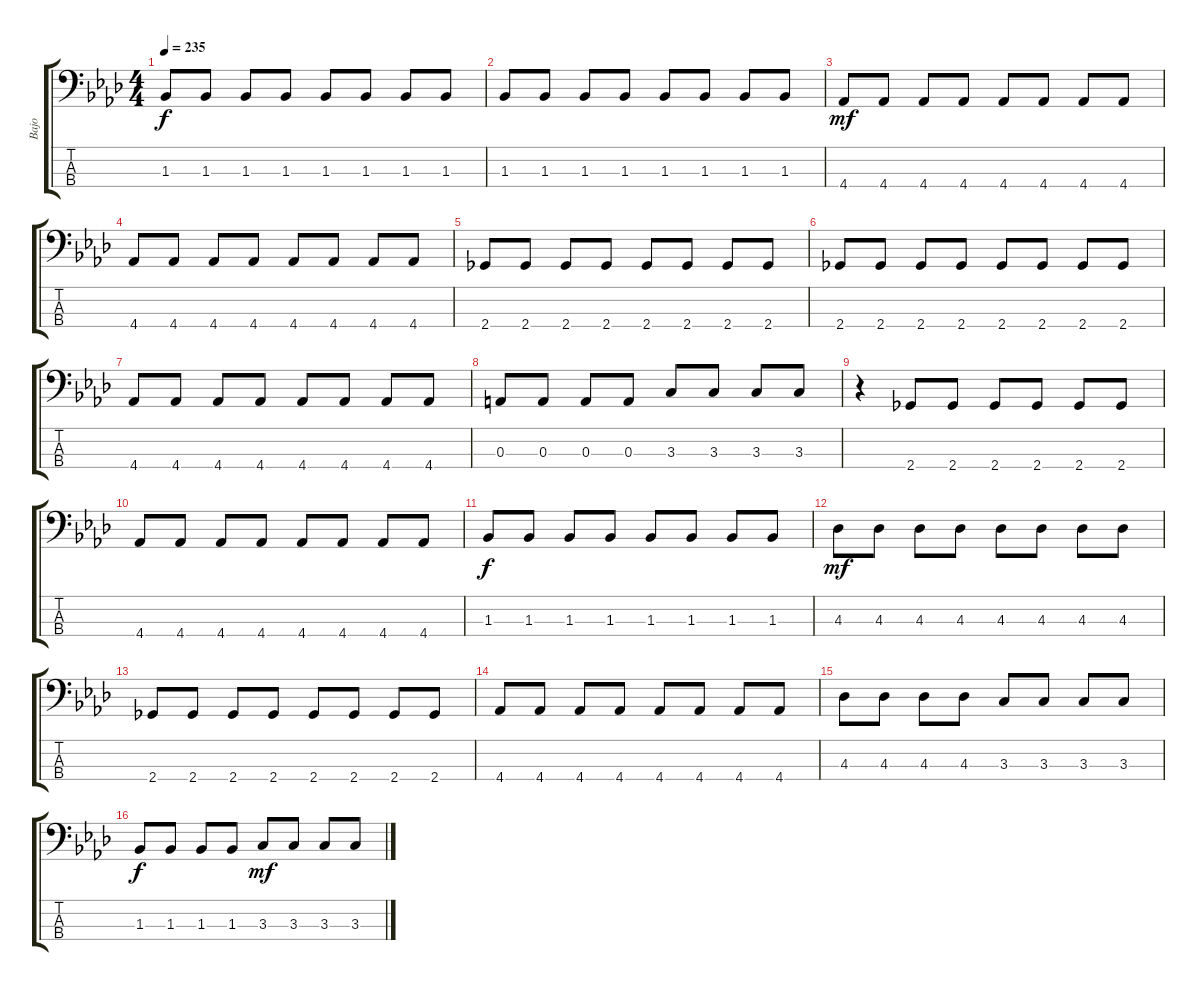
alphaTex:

\track ("Bajo" "Bajo") {instrument electricbasspick}
\staff {score tabs}
\tuning (G2 D2 A1 E1) {hide}
\ts (4 4)
\tempo 235
\clef f4
\ks ab
1.3.8{dy f} 1.3.8 1.3.8 1.3.8 1.3.8 1.3.8 1.3.8 1.3.8 |
1.3.8 1.3.8 1.3.8 1.3.8 1.3.8 1.3.8 1.3.8 1.3.8 |
4.4.8{dy mf} 4.4.8 4.4.8 4.4.8 4.4.8 4.4.8 4.4.8 4.4.8 |
4.4.8 4.4.8 4.4.8 4.4.8 4.4.8 4.4.8 4.4.8 4.4.8 |
2.4.8 2.4.8 2.4.8 2.4.8 2.4.8 2.4.8 2.4.8 2.4.8 |
2.4.8 2.4.8 2.4.8 2.4.8 2.4.8 2.4.8 2.4.8 2.4.8 |
4.4.8 4.4.8 4.4.8 4.4.8 4.4.8 4.4.8 4.4.8 4.4.8 |
0.3.8 0.3.8 0.3.8 0.3.8 3.3.8 3.3.8 3.3.8 3.3.8 |
r.4 2.4.8 2.4.8 2.4.8 2.4.8 2.4.8 2.4.8 |
4.4.8 4.4.8 4.4.8 4.4.8 4.4.8 4.4.8 4.4.8 4.4.8 |
1.3.8{dy f} 1.3.8 1.3.8 1.3.8 1.3.8 1.3.8 1.3.8 1.3.8 |
4.3.8{dy mf} 4.3.8 4.3.8 4.3.8 4.3.8 4.3.8 4.3.8 4.3.8 |
2.4.8 2.4.8 2.4.8 2.4.8 2.4.8 2.4.8 2.4.8 2.4.8 |
4.4.8 4.4.8 4.4.8 4.4.8 4.4.8 4.4.8 4.4.8 4.4.8 |
4.3.8 4.3.8 4.3.8 4.3.8 3.3.8 3.3.8 3.3.8 3.3.8 |
1.3.8{dy f} 1.3.8 1.3.8 1.3.8 3.3.8{dy mf} 3.3.8 3.3.8 3.3.8
